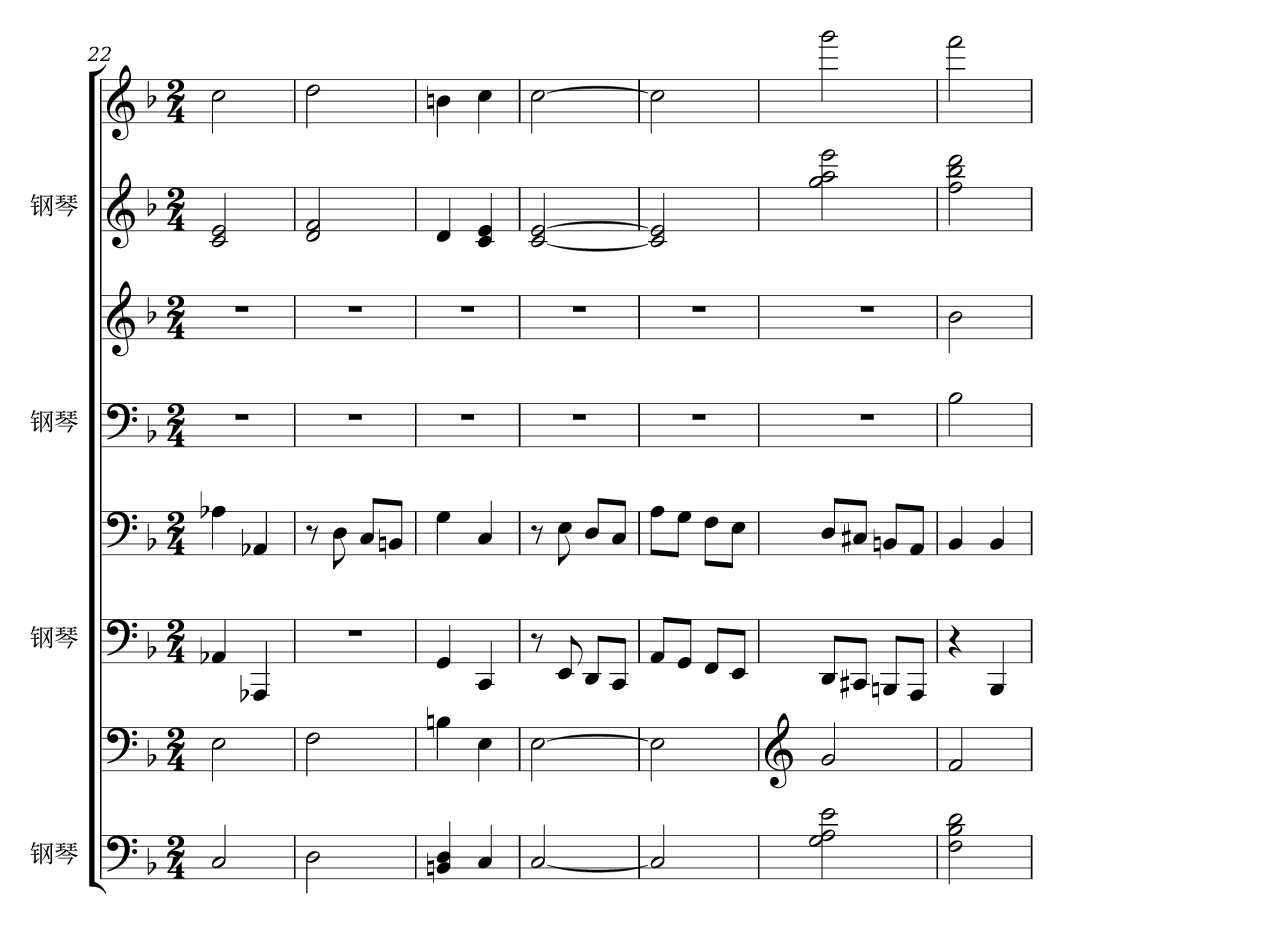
**kern	**kern	**kern	**kern	**kern	**kern	**kern	**kern
*part4	*part4	*part3	*part3	*part2	*part2	*part1	*part1
*staff8	*staff7	*staff6	*staff5	*staff4	*staff3	*staff2	*staff1
*I"钢琴	*	*I"钢琴	*	*I"钢琴	*	*I"钢琴	*
*clefF4	*clefF4	*clefF4	*clefF4	*clefF4	*clefG2	*clefG2	*clefG2
*k[b-]	*k[b-]	*k[b-]	*k[b-]	*k[b-]	*k[b-]	*k[b-]	*k[b-]
*M2/4	*M2/4	*M2/4	*M2/4	*M2/4	*M2/4	*M2/4	*M2/4
=22	=22	=22	=22	=22	=22	=22	=22
2C/	2E\	4AA-X/	4A-X\	2r	2r	2c/ 2e/	2cc\
.	.	4AAA-X/	4AA-X/	.	.	.	.
=23	=23	=23	=23	=23	=23	=23	=23
2D\	2F\	2r	8r	2r	2r	2d/ 2f/	2dd\
.	.	.	8D\	.	.	.	.
.	.	.	8C/L	.	.	.	.
.	.	.	8BBn/J	.	.	.	.
=24	=24	=24	=24	=24	=24	=24	=24
4BBn/ 4D/	4Bn\	4GG/	4G\	2r	2r	4d/	4bn\
4C/	4E\	4CC/	4C/	.	.	4c/ 4e/	4cc\
=25	=25	=25	=25	=25	=25	=25	=25
[2C/	[2E\	8r	8r	2r	2r	[2c/ [2e/	[2cc\
.	.	8EE/	8E\	.	.	.	.
.	.	8DD/L	8D/L	.	.	.	.
.	.	8CC/J	8C/J	.	.	.	.
=26	=26	=26	=26	=26	=26	=26	=26
2C/]	2E\]	8AA/L	8A\L	2r	2r	2c/] 2e/]	2cc\]
.	.	8GG/J	8G\J	.	.	.	.
.	.	8FF/L	8F\L	.	.	.	.
.	.	8EE/J	8E\J	.	.	.	.
=27	=27	=27	=27	=27	=27	=27	=27
*	*clefG2	*	*	*	*	*	*
2G\ 2A\ 2e\	2g/	8DD/L	8D/L	2r	2r	2gg\ 2aa\ 2eee\	2ggg\
.	.	8CC#X/J	8C#X/J	.	.	.	.
.	.	8BBBn/L	8BBn/L	.	.	.	.
.	.	8AAA/J	8AA/J	.	.	.	.
=28	=28	=28	=28	=28	=28	=28	=28
2F\ 2B-\ 2d\	2f/	4r	4BB-/	2B-\	2b-\	2ff\ 2bb-\ 2ddd\	2fff\
.	.	4BBB-/	4BB-/	.	.	.	.
=	=	=	=	=	=	=	=
*-	*-	*-	*-	*-	*-	*-	*-
